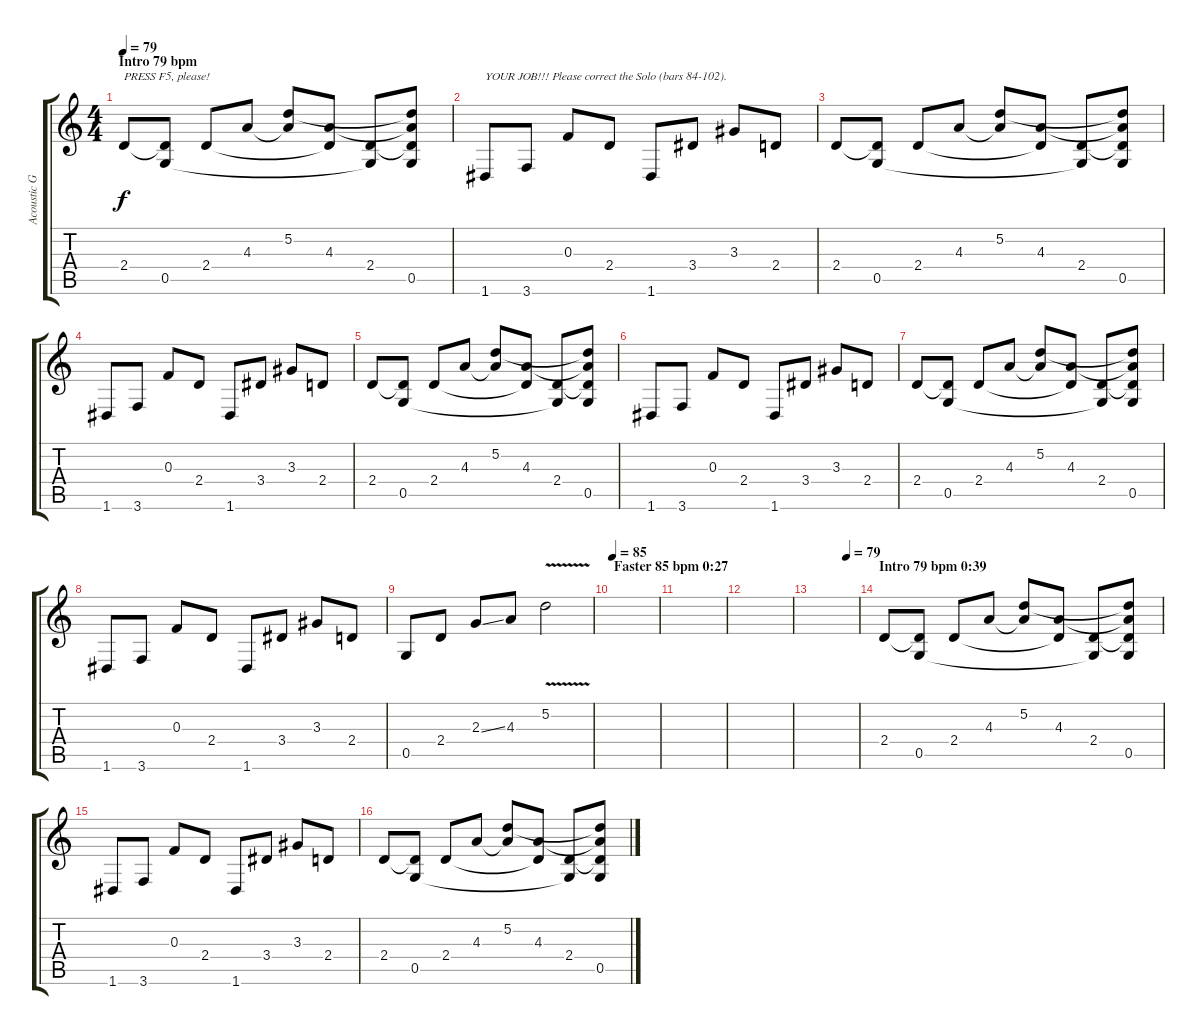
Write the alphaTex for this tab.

\track ("Acoustic Guitar / Solo Guitar" "Acoustic G") {instrument acousticguitarsteel}
\staff {score tabs}
\tuning (D4 A3 F3 C3 G2 D2) {hide}
\ts (4 4)
\section ("" "Intro 79 bpm")
\tempo 79
\clef g2
\ks c
2.4.8{txt "PRESS F5, please!" dy f instrument acousticguitarsteel} (2.4{t} 0.5).8 2.4.8 4.3.8 (5.2 4.3{t}).8 (4.3 2.4{t}).8 (2.4 0.5{t}).8 (5.2{t} 4.3{t} 2.4{t} 0.5).8 |
1.6.8{txt "YOUR JOB!!! Please correct the Solo (bars 84-102)."} 3.6.8 0.3.8 2.4.8 1.6.8 3.4.8 3.3.8 2.4.8 |
2.4.8 (2.4{t} 0.5).8 2.4.8 4.3.8 (5.2 4.3{t}).8 (4.3 2.4{t}).8 (2.4 0.5{t}).8 (5.2{t} 4.3{t} 2.4{t} 0.5).8 |
1.6.8 3.6.8 0.3.8 2.4.8 1.6.8 3.4.8 3.3.8 2.4.8 |
2.4.8 (2.4{t} 0.5).8 2.4.8 4.3.8 (5.2 4.3{t}).8 (4.3 2.4{t}).8 (2.4 0.5{t}).8 (5.2{t} 4.3{t} 2.4{t} 0.5).8 |
1.6.8 3.6.8 0.3.8 2.4.8 1.6.8 3.4.8 3.3.8 2.4.8 |
2.4.8 (2.4{t} 0.5).8 2.4.8 4.3.8 (5.2 4.3{t}).8 (4.3 2.4{t}).8 (2.4 0.5{t}).8 (5.2{t} 4.3{t} 2.4{t} 0.5).8 |
1.6.8 3.6.8 0.3.8 2.4.8 1.6.8 3.4.8 3.3.8 2.4.8 |
0.5.8 2.4.8 2.3{ss}.8 4.3.8 5.2{v}.2 |
\section ("" "Faster 85 bpm 0:27 ")
\tempo 85
|
|
|
\tempo (79 0.75)
|
\section ("" "Intro 79 bpm 0:39")
2.4.8 (2.4{t} 0.5).8 2.4.8 4.3.8 (5.2 4.3{t}).8 (4.3 2.4{t}).8 (2.4 0.5{t}).8 (5.2{t} 4.3{t} 2.4{t} 0.5).8 |
1.6.8 3.6.8 0.3.8 2.4.8 1.6.8 3.4.8 3.3.8 2.4.8 |
2.4.8 (2.4{t} 0.5).8 2.4.8 4.3.8 (5.2 4.3{t}).8 (4.3 2.4{t}).8 (2.4 0.5{t}).8 (5.2{t} 4.3{t} 2.4{t} 0.5).8
